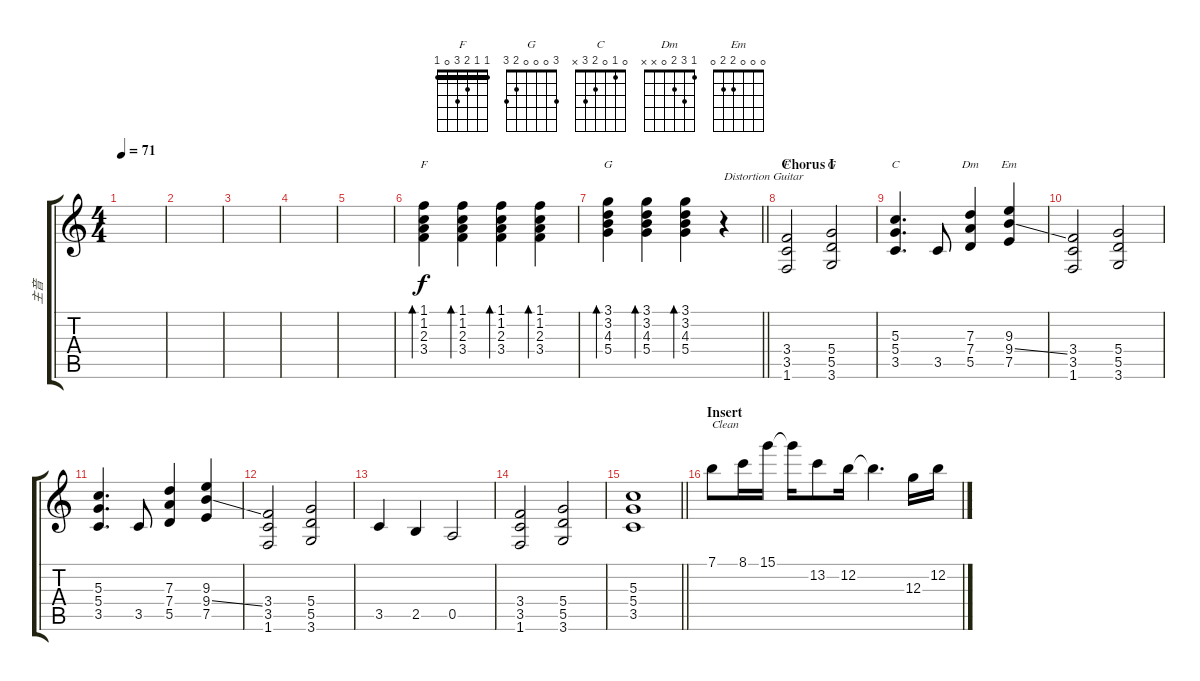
\track ("主音" "主音") {instrument distortionguitar}
\staff {score tabs}
\tuning (E4 B3 G3 D3 A2 E2) {hide}
\chord ("F" 1 1 2 3 x x) {barre 1}
\chord ("G" 3 3 4 5 x x) {barre 3}
\chord ("F" 1 1 2 3 0 1) {barre 1}
\chord ("G" 3 0 0 0 2 3)
\chord ("C" 0 1 0 2 3 x)
\chord ("Dm" 1 3 2 0 x x)
\chord ("Em" 0 0 0 2 2 0)
\ts (4 4)
\tempo 71
\clef g2
\ks c
|
|
|
|
|
(1.1 1.2 2.3 3.4).4{bd 30 ch "F"} (1.1 1.2 2.3 3.4).4{bd 30} (1.1 1.2 2.3 3.4).4{bd 30} (1.1 1.2 2.3 3.4).4{bd 30} |
\barLineRight lightlight
(3.1 3.2 4.3 5.4).4{bd 30 ch "G"} (3.1 3.2 4.3 5.4).4{bd 30} (3.1 3.2 4.3 5.4).4{bd 30} r.4{txt "Distortion Guitar" volume 14 instrument distortionguitar} |
\section ("" "Chorus I")
(3.4 3.5 1.6).2{ch "F"} (5.4 5.5 3.6).2{ch "G"} |
(5.3 5.4 3.5).4{d ch "C"} 3.5.8 (7.3 7.4 5.5).4{ch "Dm"} (9.3 9.4{ss} 7.5).4{ch "Em"} |
(3.4 3.5 1.6).2 (5.4 5.5 3.6).2 |
(5.3 5.4 3.5).4{d} 3.5.8 (7.3 7.4 5.5).4 (9.3 9.4{ss} 7.5).4 |
(3.4 3.5 1.6).2 (5.4 5.5 3.6).2 |
3.5.4 2.5.4 0.5.2 |
(3.4 3.5 1.6).2 (5.4 5.5 3.6).2 |
\barLineRight lightlight
(5.3 5.4 3.5).1 |
\section ("" "Insert")
7.1.8{txt "Clean" volume 16 instrument electricguitarclean} 8.1.16 15.1.16 15.1{t}.16 13.2.8 12.2.16 12.2{t}.4{d} 12.3.16 12.2.16
